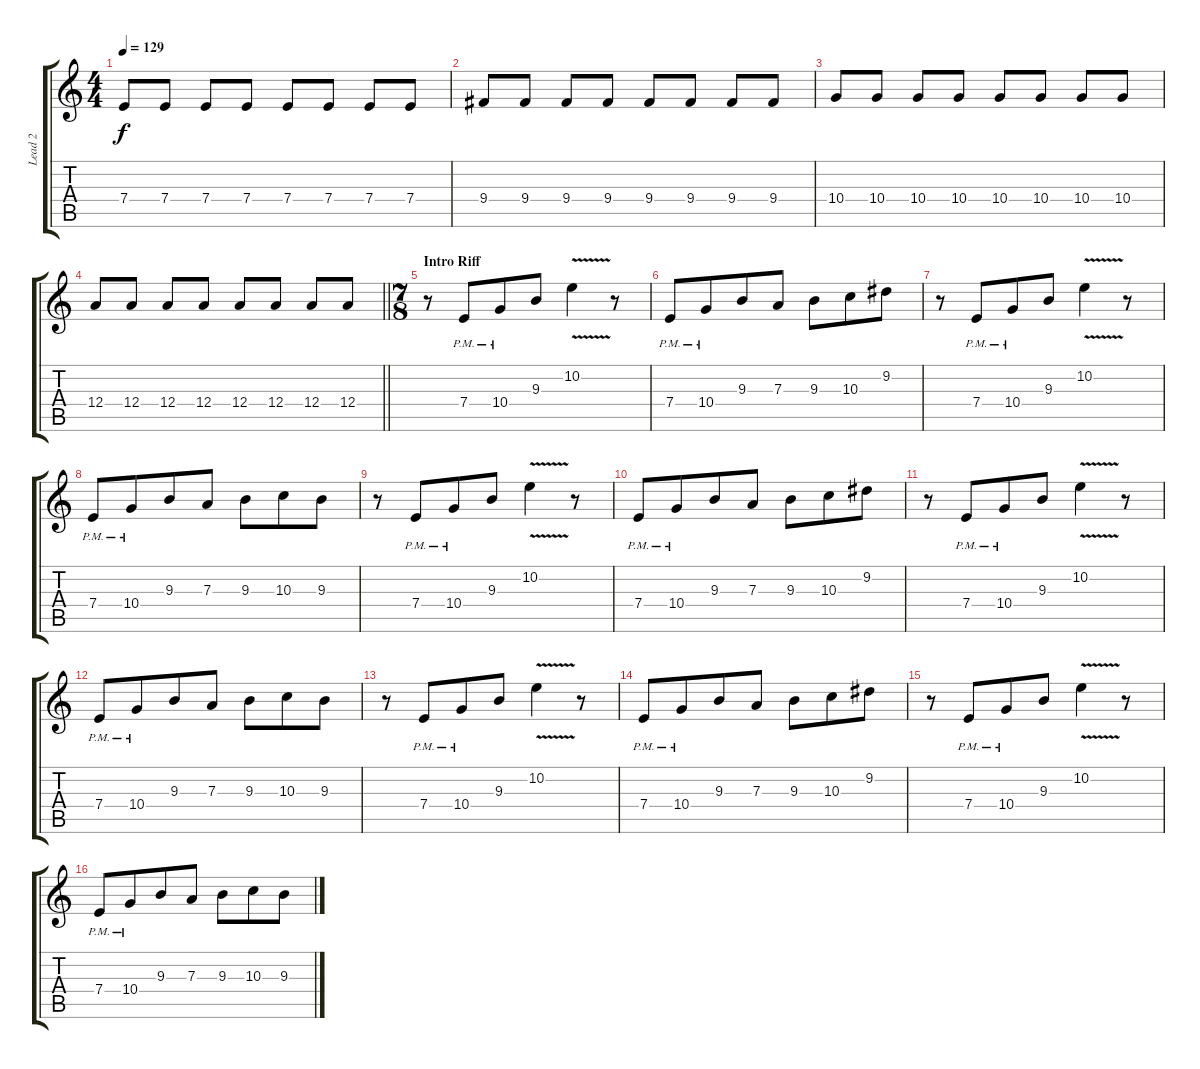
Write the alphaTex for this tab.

\track ("Lead 2" "Lead 2") {instrument distortionguitar}
\staff {score tabs}
\tuning (B3 Gb3 D3 A2 E2 B1) {hide}
\ts (4 4)
\tempo 129
\clef g2
\ks c
7.4.8{dy f} 7.4.8 7.4.8 7.4.8 7.4.8 7.4.8 7.4.8 7.4.8 |
9.4.8 9.4.8 9.4.8 9.4.8 9.4.8 9.4.8 9.4.8 9.4.8 |
10.4.8 10.4.8 10.4.8 10.4.8 10.4.8 10.4.8 10.4.8 10.4.8 |
\barLineRight lightlight
12.4.8 12.4.8 12.4.8 12.4.8 12.4.8 12.4.8 12.4.8 12.4.8 |
\ts (7 8)
\section ("" "Intro Riff")
r.8 7.4{pm}.8 10.4{pm}.8 9.3.8 10.2{v}.4 r.8 |
7.4{pm}.8 10.4{pm}.8 9.3.8 7.3.8 9.3.8 10.3.8 9.2.8 |
r.8 7.4{pm}.8 10.4{pm}.8 9.3.8 10.2{v}.4 r.8 |
7.4{pm}.8 10.4{pm}.8 9.3.8 7.3.8 9.3.8 10.3.8 9.3.8 |
r.8 7.4{pm}.8 10.4{pm}.8 9.3.8 10.2{v}.4 r.8 |
7.4{pm}.8 10.4{pm}.8 9.3.8 7.3.8 9.3.8 10.3.8 9.2.8 |
r.8 7.4{pm}.8 10.4{pm}.8 9.3.8 10.2{v}.4 r.8 |
7.4{pm}.8 10.4{pm}.8 9.3.8 7.3.8 9.3.8 10.3.8 9.3.8 |
r.8 7.4{pm}.8 10.4{pm}.8 9.3.8 10.2{v}.4 r.8 |
7.4{pm}.8 10.4{pm}.8 9.3.8 7.3.8 9.3.8 10.3.8 9.2.8 |
r.8 7.4{pm}.8 10.4{pm}.8 9.3.8 10.2{v}.4 r.8 |
7.4{pm}.8 10.4{pm}.8 9.3.8 7.3.8 9.3.8 10.3.8 9.3.8
